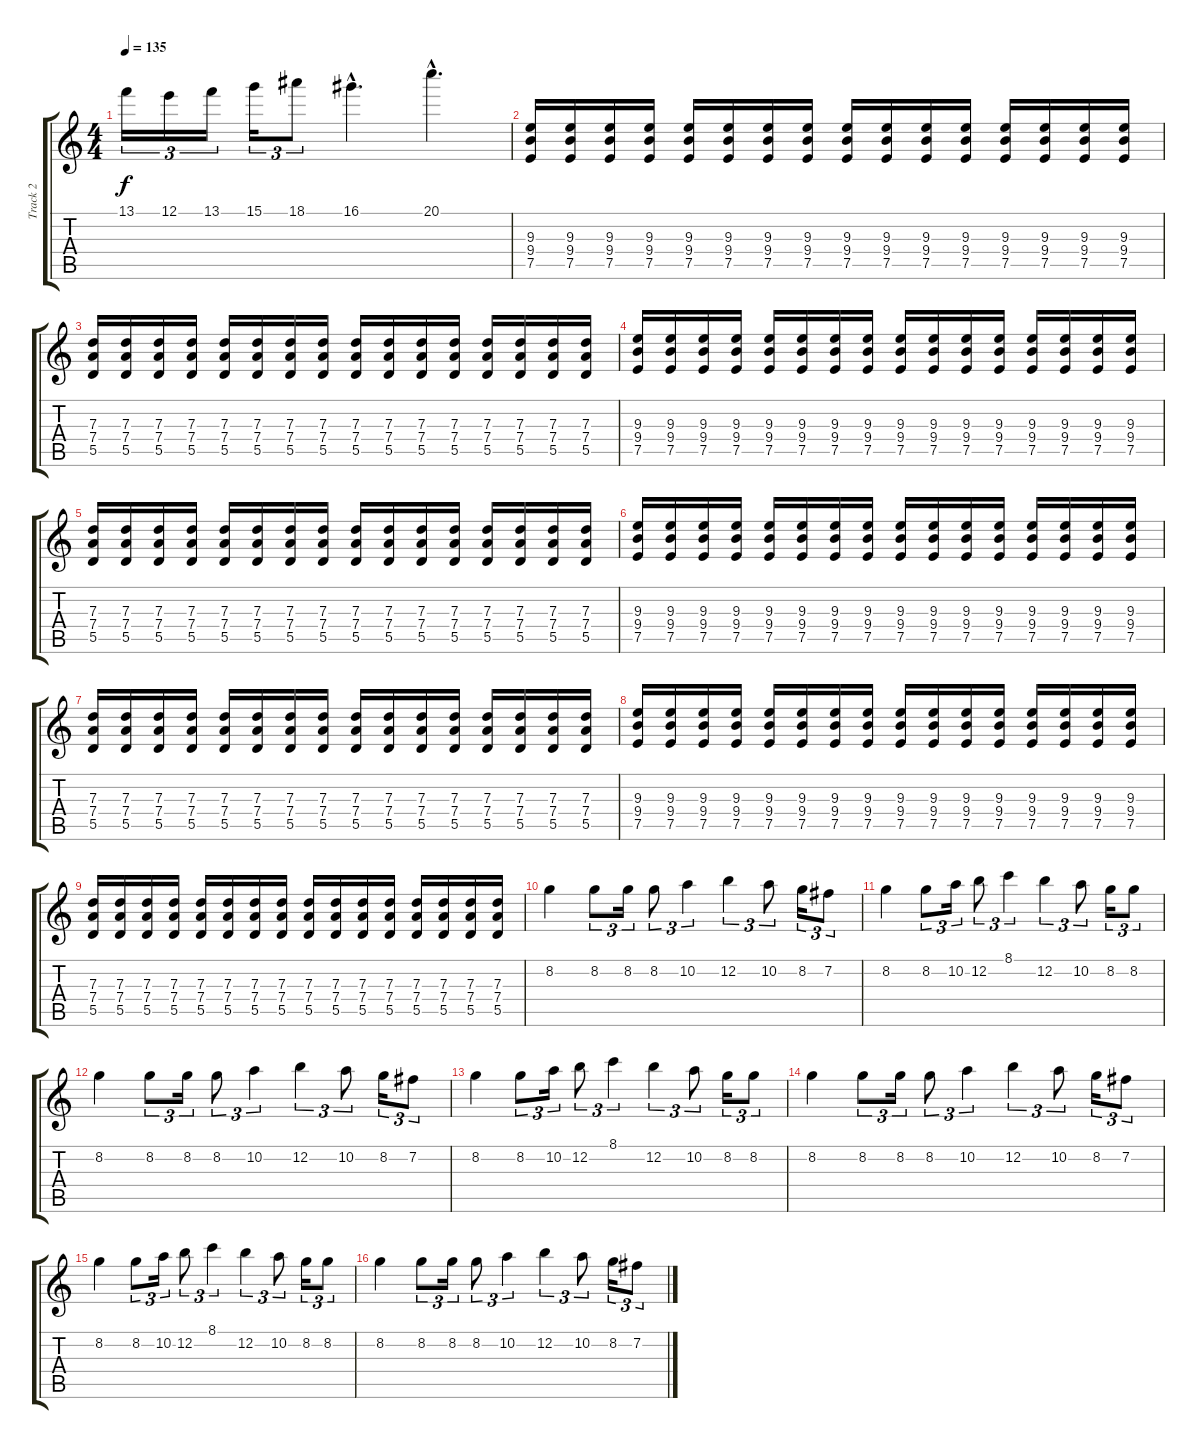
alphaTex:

\track ("Track 2" "Track 2") {instrument overdrivenguitar}
\staff {score tabs}
\tuning (E4 B3 G3 D3 A2 E2) {hide}
\ts (4 4)
\tempo 135
\clef g2
\ks c
13.1.16{tu (3 2) dy f} 12.1.16{tu (3 2)} 13.1.16{tu (3 2)} 15.1.16{tu (3 2)} 18.1.8{tu (3 2)} 16.1{hac}.4{d} 20.1{hac}.4{d} |
(9.3 9.4 7.5).16{volume 9} (9.3 9.4 7.5).16 (9.3 9.4 7.5).16 (9.3 9.4 7.5).16 (9.3 9.4 7.5).16 (9.3 9.4 7.5).16 (9.3 9.4 7.5).16 (9.3 9.4 7.5).16 (9.3 9.4 7.5).16 (9.3 9.4 7.5).16 (9.3 9.4 7.5).16 (9.3 9.4 7.5).16 (9.3 9.4 7.5).16 (9.3 9.4 7.5).16 (9.3 9.4 7.5).16 (9.3 9.4 7.5).16 |
(7.3 7.4 5.5).16 (7.3 7.4 5.5).16 (7.3 7.4 5.5).16 (7.3 7.4 5.5).16 (7.3 7.4 5.5).16 (7.3 7.4 5.5).16 (7.3 7.4 5.5).16 (7.3 7.4 5.5).16 (7.3 7.4 5.5).16 (7.3 7.4 5.5).16 (7.3 7.4 5.5).16 (7.3 7.4 5.5).16 (7.3 7.4 5.5).16 (7.3 7.4 5.5).16 (7.3 7.4 5.5).16 (7.3 7.4 5.5).16 |
(9.3 9.4 7.5).16{volume 9} (9.3 9.4 7.5).16 (9.3 9.4 7.5).16 (9.3 9.4 7.5).16 (9.3 9.4 7.5).16 (9.3 9.4 7.5).16 (9.3 9.4 7.5).16 (9.3 9.4 7.5).16 (9.3 9.4 7.5).16 (9.3 9.4 7.5).16 (9.3 9.4 7.5).16 (9.3 9.4 7.5).16 (9.3 9.4 7.5).16 (9.3 9.4 7.5).16 (9.3 9.4 7.5).16 (9.3 9.4 7.5).16 |
(7.3 7.4 5.5).16 (7.3 7.4 5.5).16 (7.3 7.4 5.5).16 (7.3 7.4 5.5).16 (7.3 7.4 5.5).16 (7.3 7.4 5.5).16 (7.3 7.4 5.5).16 (7.3 7.4 5.5).16 (7.3 7.4 5.5).16 (7.3 7.4 5.5).16 (7.3 7.4 5.5).16 (7.3 7.4 5.5).16 (7.3 7.4 5.5).16 (7.3 7.4 5.5).16 (7.3 7.4 5.5).16 (7.3 7.4 5.5).16 |
(9.3 9.4 7.5).16{volume 9} (9.3 9.4 7.5).16 (9.3 9.4 7.5).16 (9.3 9.4 7.5).16 (9.3 9.4 7.5).16 (9.3 9.4 7.5).16 (9.3 9.4 7.5).16 (9.3 9.4 7.5).16 (9.3 9.4 7.5).16 (9.3 9.4 7.5).16 (9.3 9.4 7.5).16 (9.3 9.4 7.5).16 (9.3 9.4 7.5).16 (9.3 9.4 7.5).16 (9.3 9.4 7.5).16 (9.3 9.4 7.5).16 |
(7.3 7.4 5.5).16 (7.3 7.4 5.5).16 (7.3 7.4 5.5).16 (7.3 7.4 5.5).16 (7.3 7.4 5.5).16 (7.3 7.4 5.5).16 (7.3 7.4 5.5).16 (7.3 7.4 5.5).16 (7.3 7.4 5.5).16 (7.3 7.4 5.5).16 (7.3 7.4 5.5).16 (7.3 7.4 5.5).16 (7.3 7.4 5.5).16 (7.3 7.4 5.5).16 (7.3 7.4 5.5).16 (7.3 7.4 5.5).16 |
(9.3 9.4 7.5).16{volume 9} (9.3 9.4 7.5).16 (9.3 9.4 7.5).16 (9.3 9.4 7.5).16 (9.3 9.4 7.5).16 (9.3 9.4 7.5).16 (9.3 9.4 7.5).16 (9.3 9.4 7.5).16 (9.3 9.4 7.5).16 (9.3 9.4 7.5).16 (9.3 9.4 7.5).16 (9.3 9.4 7.5).16 (9.3 9.4 7.5).16 (9.3 9.4 7.5).16 (9.3 9.4 7.5).16 (9.3 9.4 7.5).16 |
(7.3 7.4 5.5).16 (7.3 7.4 5.5).16 (7.3 7.4 5.5).16 (7.3 7.4 5.5).16 (7.3 7.4 5.5).16 (7.3 7.4 5.5).16 (7.3 7.4 5.5).16 (7.3 7.4 5.5).16 (7.3 7.4 5.5).16 (7.3 7.4 5.5).16 (7.3 7.4 5.5).16 (7.3 7.4 5.5).16 (7.3 7.4 5.5).16 (7.3 7.4 5.5).16 (7.3 7.4 5.5).16 (7.3 7.4 5.5).16 |
8.2.4{volume 16} 8.2.8{tu (3 2)} 8.2.16{tu (3 2)} 8.2.8{tu (3 2)} 10.2.4{tu (3 2)} 12.2.4{tu (3 2)} 10.2.8{tu (3 2)} 8.2.16{tu (3 2)} 7.2.8{tu (3 2)} |
8.2.4 8.2.8{tu (3 2)} 10.2.16{tu (3 2)} 12.2.8{tu (3 2)} 8.1.4{tu (3 2)} 12.2.4{tu (3 2)} 10.2.8{tu (3 2)} 8.2.16{tu (3 2)} 8.2.8{tu (3 2)} |
8.2.4 8.2.8{tu (3 2)} 8.2.16{tu (3 2)} 8.2.8{tu (3 2)} 10.2.4{tu (3 2)} 12.2.4{tu (3 2)} 10.2.8{tu (3 2)} 8.2.16{tu (3 2)} 7.2.8{tu (3 2)} |
8.2.4 8.2.8{tu (3 2)} 10.2.16{tu (3 2)} 12.2.8{tu (3 2)} 8.1.4{tu (3 2)} 12.2.4{tu (3 2)} 10.2.8{tu (3 2)} 8.2.16{tu (3 2)} 8.2.8{tu (3 2)} |
8.2.4 8.2.8{tu (3 2)} 8.2.16{tu (3 2)} 8.2.8{tu (3 2)} 10.2.4{tu (3 2)} 12.2.4{tu (3 2)} 10.2.8{tu (3 2)} 8.2.16{tu (3 2)} 7.2.8{tu (3 2)} |
8.2.4 8.2.8{tu (3 2)} 10.2.16{tu (3 2)} 12.2.8{tu (3 2)} 8.1.4{tu (3 2)} 12.2.4{tu (3 2)} 10.2.8{tu (3 2)} 8.2.16{tu (3 2)} 8.2.8{tu (3 2)} |
8.2.4 8.2.8{tu (3 2)} 8.2.16{tu (3 2)} 8.2.8{tu (3 2)} 10.2.4{tu (3 2)} 12.2.4{tu (3 2)} 10.2.8{tu (3 2)} 8.2.16{tu (3 2)} 7.2.8{tu (3 2)}
